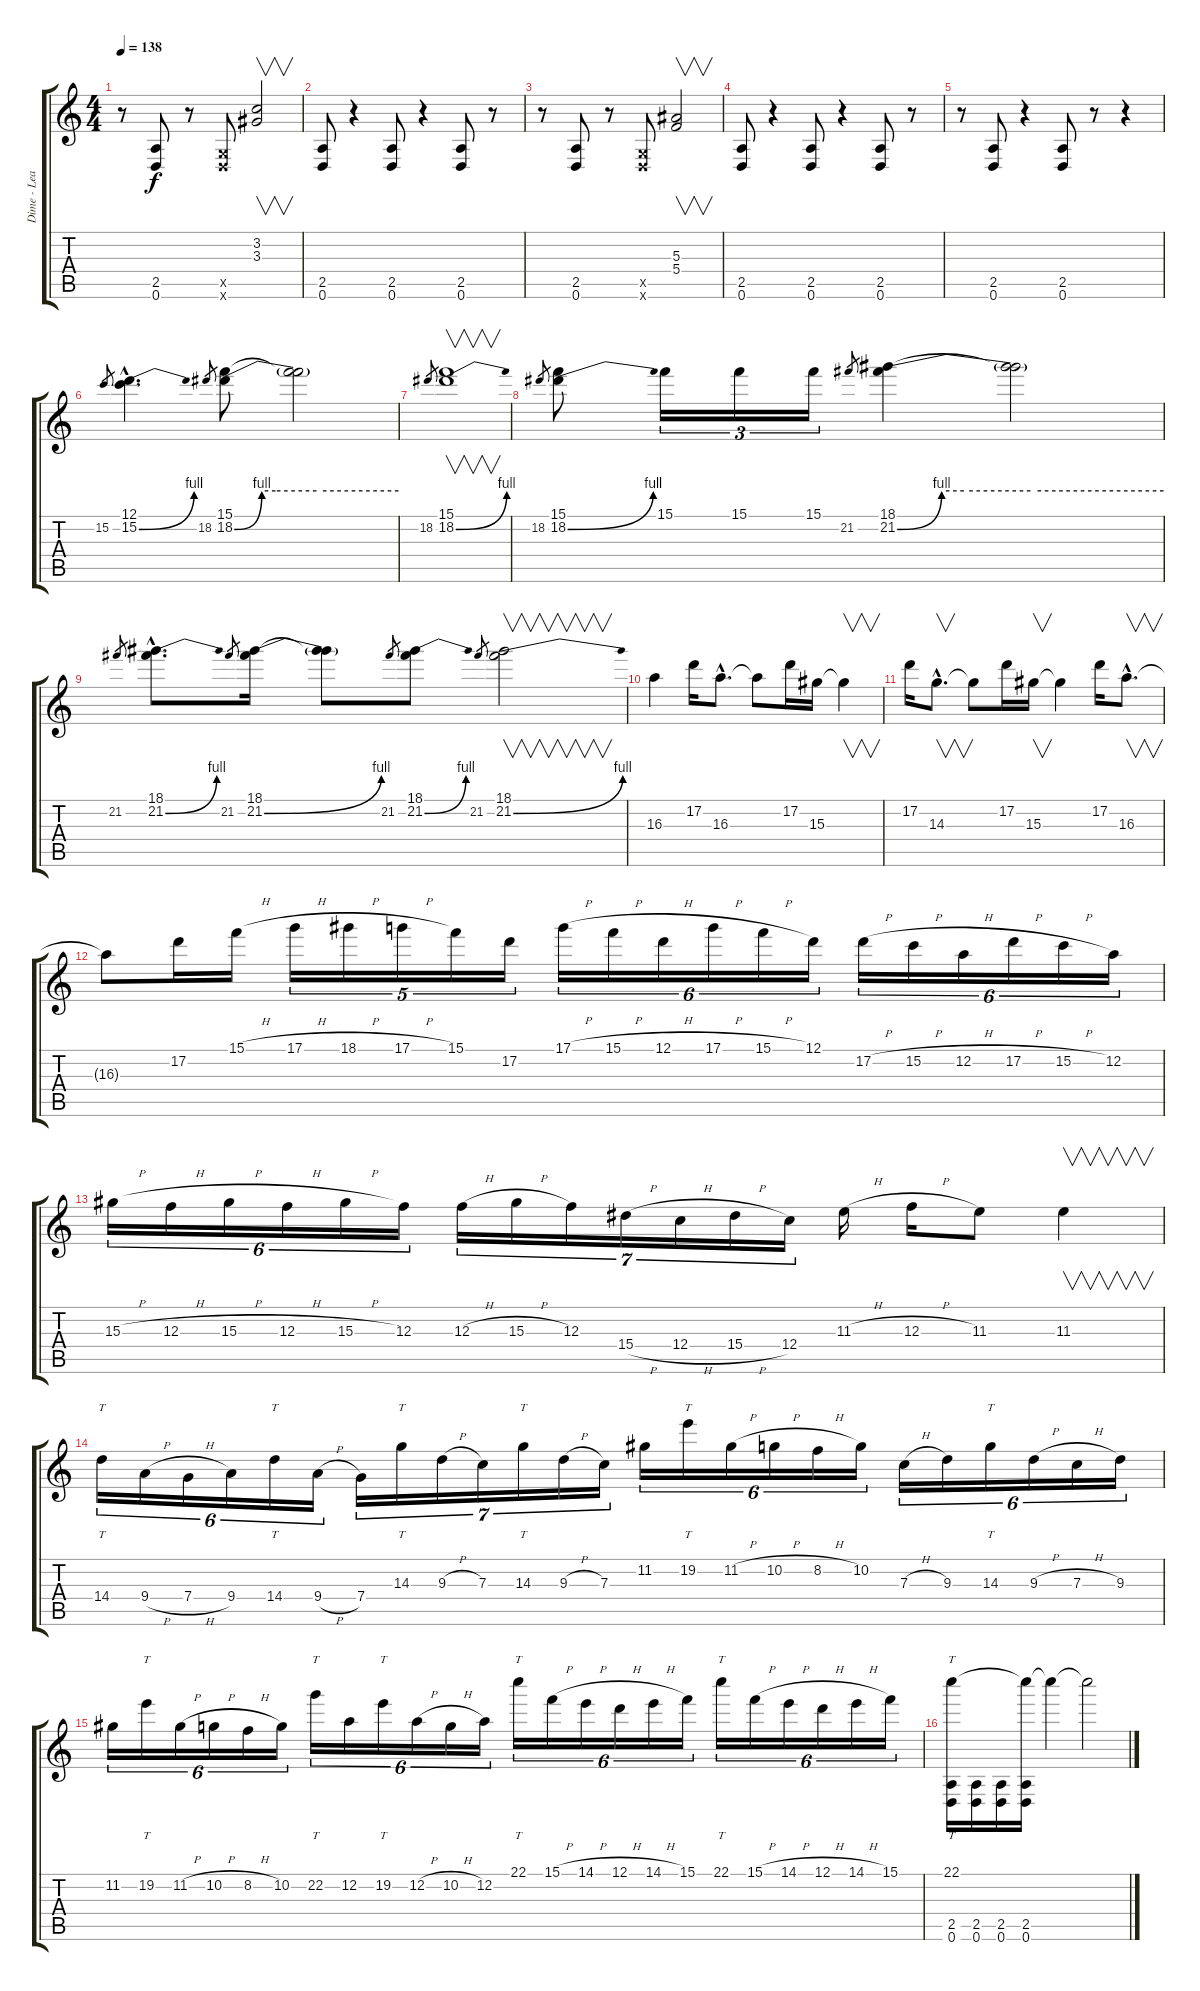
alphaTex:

\track ("Dime - Lead Guitar" "Dime - Lea") {instrument overdrivenguitar}
\staff {score tabs}
\tuning (D4 A3 F3 C3 G2 D2) {hide}
\ts (4 4)
\tempo 138
\clef g2
\ks c
r.8{dy f} (2.5 0.6).8 r.8 (0.5{x} 0.6{x}).8 (3.2 3.3).2{v} |
(2.5 0.6).8 r.4 (2.5 0.6).8 r.4 (2.5 0.6).8 r.8 |
r.8 (2.5 0.6).8 r.8 (0.5{x} 0.6{x}).8 (5.3 5.4).2{v} |
(2.5 0.6).8 r.4 (2.5 0.6).8 r.4 (2.5 0.6).8 r.8 |
r.8 (2.5 0.6).8 r.4 (2.5 0.6).8 r.8 r.4 |
15.2.8{gr} (12.1{hac} 15.2{be (bend 0 0 60 4) hac}).4{d} 18.2.8{gr} (15.1 18.2{be (custom 0 0 10 4 15 4 30 4 60 4)}).8 (15.1{t} 18.2{t}).2 |
18.2.8{gr} (15.1 18.2{be (bend 0 0 60 4)}).1{v} |
18.2.8{gr} (15.1 18.2{be (bend 0 0 60 4)}).8 15.1.16{tu (3 2)} 15.1.16{tu (3 2)} 15.1.16{tu (3 2)} 21.2.8{gr} (18.1 21.2{be (custom 0 0 10 4 15 4 30 4 60 4)}).4 (18.1{t} 21.2{t}).2 |
21.2.8{gr} (18.1{hac} 21.2{be (bend 0 0 60 4) hac}).8{d} 21.2.8{gr} (18.1 21.2{be (bend 0 0 60 4)}).16 (18.1{t} 21.2{t}).8 21.2.8{gr} (18.1 21.2{be (bend 0 0 60 4)}).8 21.2.8{gr} (18.1 21.2{be (bend 0 0 60 4)}).2{v} |
16.3.4 17.2.16 16.3{hac}.8{d} 16.3{t}.8 17.2.16 15.3.16 15.3{t}.4{v} |
17.2.16 14.3{hac}.8{v d} 14.3{t}.8 17.2.16 15.3.16{v} 15.3{t}.4 17.2.16 16.3{hac}.8{v d} |
16.3{t}.8 17.2.16 15.1{h}.16 17.1{h}.16{tu (5 4)} 18.1{h}.16{tu (5 4)} 17.1{h}.16{tu (5 4)} 15.1.16{tu (5 4)} 17.2.16{tu (5 4)} 17.1{h}.16{tu (6 4)} 15.1{h}.16{tu (6 4)} 12.1{h}.16{tu (6 4)} 17.1{h}.16{tu (6 4)} 15.1{h}.16{tu (6 4)} 12.1.16{tu (6 4)} 17.2{h}.16{tu (6 4)} 15.2{h}.16{tu (6 4)} 12.2{h}.16{tu (6 4)} 17.2{h}.16{tu (6 4)} 15.2{h}.16{tu (6 4)} 12.2.16{tu (6 4)} |
15.3{h}.16{tu (6 4)} 12.3{h}.16{tu (6 4)} 15.3{h}.16{tu (6 4)} 12.3{h}.16{tu (6 4)} 15.3{h}.16{tu (6 4)} 12.3.16{tu (6 4)} 12.3{h}.16{tu (7 4)} 15.3{h}.16{tu (7 4)} 12.3.16{tu (7 4)} 15.4{h}.16{tu (7 4)} 12.4{h}.16{tu (7 4)} 15.4{h}.16{tu (7 4)} 12.4.16{tu (7 4)} 11.3{h}.16 12.3{h}.16 11.3.8 11.3.4{v} |
14.4.16{tt tu (6 4)} 9.4{h}.16{tu (6 4)} 7.4{h}.16{tu (6 4)} 9.4.16{tu (6 4)} 14.4.16{tt tu (6 4)} 9.4{h}.16{tu (6 4)} 7.4.16{tu (7 4)} 14.3.16{tt tu (7 4)} 9.3{h}.16{tu (7 4)} 7.3.16{tu (7 4)} 14.3.16{tt tu (7 4)} 9.3{h}.16{tu (7 4)} 7.3.16{tu (7 4)} 11.2.16{tu (6 4)} 19.2.16{tt tu (6 4)} 11.2{h}.16{tu (6 4)} 10.2{h}.16{tu (6 4)} 8.2{h}.16{tu (6 4)} 10.2.16{tu (6 4)} 7.3{h}.16{tu (6 4)} 9.3.16{tu (6 4)} 14.3.16{tt tu (6 4)} 9.3{h}.16{tu (6 4)} 7.3{h}.16{tu (6 4)} 9.3.16{tu (6 4)} |
11.2.16{tu (6 4)} 19.2.16{tt tu (6 4)} 11.2{h}.16{tu (6 4)} 10.2{h}.16{tu (6 4)} 8.2{h}.16{tu (6 4)} 10.2.16{tu (6 4)} 22.2.16{tt tu (6 4)} 12.2.16{tu (6 4)} 19.2.16{tt tu (6 4)} 12.2{h}.16{tu (6 4)} 10.2{h}.16{tu (6 4)} 12.2.16{tu (6 4)} 22.1.16{tt tu (6 4)} 15.1{h}.16{tu (6 4)} 14.1{h}.16{tu (6 4)} 12.1{h}.16{tu (6 4)} 14.1{h}.16{tu (6 4)} 15.1.16{tu (6 4)} 22.1.16{tt tu (6 4)} 15.1{h}.16{tu (6 4)} 14.1{h}.16{tu (6 4)} 12.1{h}.16{tu (6 4)} 14.1{h}.16{tu (6 4)} 15.1.16{tu (6 4)} |
(22.1 2.5 0.6).16{tt} (2.5 0.6).16 (2.5 0.6).16 (22.1{t} 2.5 0.6).16 22.1{t}.4 22.1{t}.2
